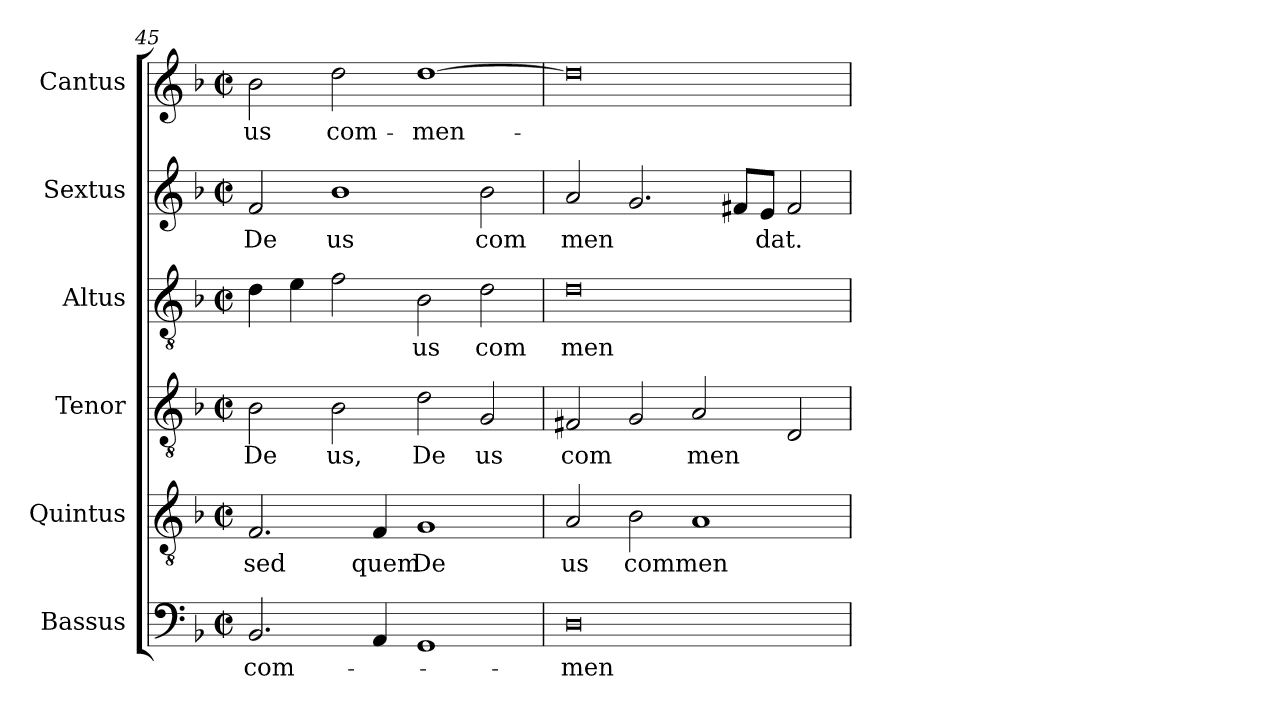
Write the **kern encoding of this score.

**kern	**text	**kern	**text	**kern	**text	**kern	**text	**kern	**text	**kern	**text
*part6	*part6	*part5	*part5	*part4	*part4	*part3	*part3	*part2	*part2	*part1	*part1
*staff6	*staff6	*staff5	*staff5	*staff4	*staff4	*staff3	*staff3	*staff2	*staff2	*staff1	*staff1
*I"Bassus	*	*I"Quintus	*	*I"Tenor	*	*I"Altus	*	*I"Sextus	*	*I"Cantus	*
*clefF4	*	*clefGv2	*	*clefGv2	*	*clefGv2	*	*clefG2	*	*clefG2	*
*k[b-]	*	*k[b-]	*	*k[b-]	*	*k[b-]	*	*k[b-]	*	*k[b-]	*
*F:	*	*F:	*	*F:	*	*F:	*	*F:	*	*F:	*
*M2/2	*	*M2/2	*	*M2/2	*	*M2/2	*	*M2/2	*	*M2/2	*
*met(c|)	*	*met(c|)	*	*met(c|)	*	*met(c|)	*	*met(c|)	*	*met(c|)	*
=45	=45	=45	=45	=45	=45	=45	=45	=45	=45	=45	=45
!	!LO:LY:b	!	!LO:LY:b:cj	!	!LO:LY:b:cj	!	!	!	!LO:LY:b:cj	!	!LO:LY:b:cj
2.BB-/	com-	2.F/	sed	2B-\	De	4d\	.	2f/	De	2b-\	-us
.	.	.	.	.	.	4e\	.	.	.	.	.
!	!	!	!	!	!LO:LY:b:cj	!	!	!	!LO:LY:b:cj	!	!LO:LY:b:cj
.	.	.	.	2B-\	us,	2f\	.	1b-	us	2dd\	com-
!	!	!	!LO:LY:b:cj	!	!	!	!	!	!	!	!
4AA/	.	4F/	quem	.	.	.	.	.	.	.	.
!	!	!	!LO:LY:b:cj	!	!LO:LY:b:cj	!	!LO:LY:b:cj	!	!	!	!LO:LY:b
1GG	.	1G	De	2d\	De	2B-\	us	.	.	[>1dd	-men-
!	!	!	!	!	!LO:LY:b:cj	!	!LO:LY:b:cj	!	!LO:LY:b:cj	!	!
.	.	.	.	2G/	us	2d\	com	2b-\	com	.	.
=46	=46	=46	=46	=46	=46	=46	=46	=46	=46	=46	=46
!	!LO:LY:b:cj	!	!LO:LY:b:cj	!	!LO:LY:b	!	!LO:LY:b:cj	!	!LO:LY:b	!	!
0D	-men-	2A/	us	2F#X/	com	0d	men	2a/	men	0dd]	.
!	!	!	!LO:LY:b	!	!	!	!	!	!	!	!
.	.	2B-\	commen	2G/	.	.	.	2.g/	.	.	.
!	!	!	!	!	!LO:LY:b	!	!	!	!	!	!
.	.	1A	.	2A/	men	.	.	.	.	.	.
.	.	.	.	.	.	.	.	8f#X/L	.	.	.
!	!	!	!	!	!	!	!	!	!LO:LY:b	!	!
.	.	.	.	.	.	.	.	8e/J	dat.	.	.
.	.	.	.	2D/	.	.	.	2f#/	.	.	.
=	=	=	=	=	=	=	=	=	=	=	=
*-	*-	*-	*-	*-	*-	*-	*-	*-	*-	*-	*-
